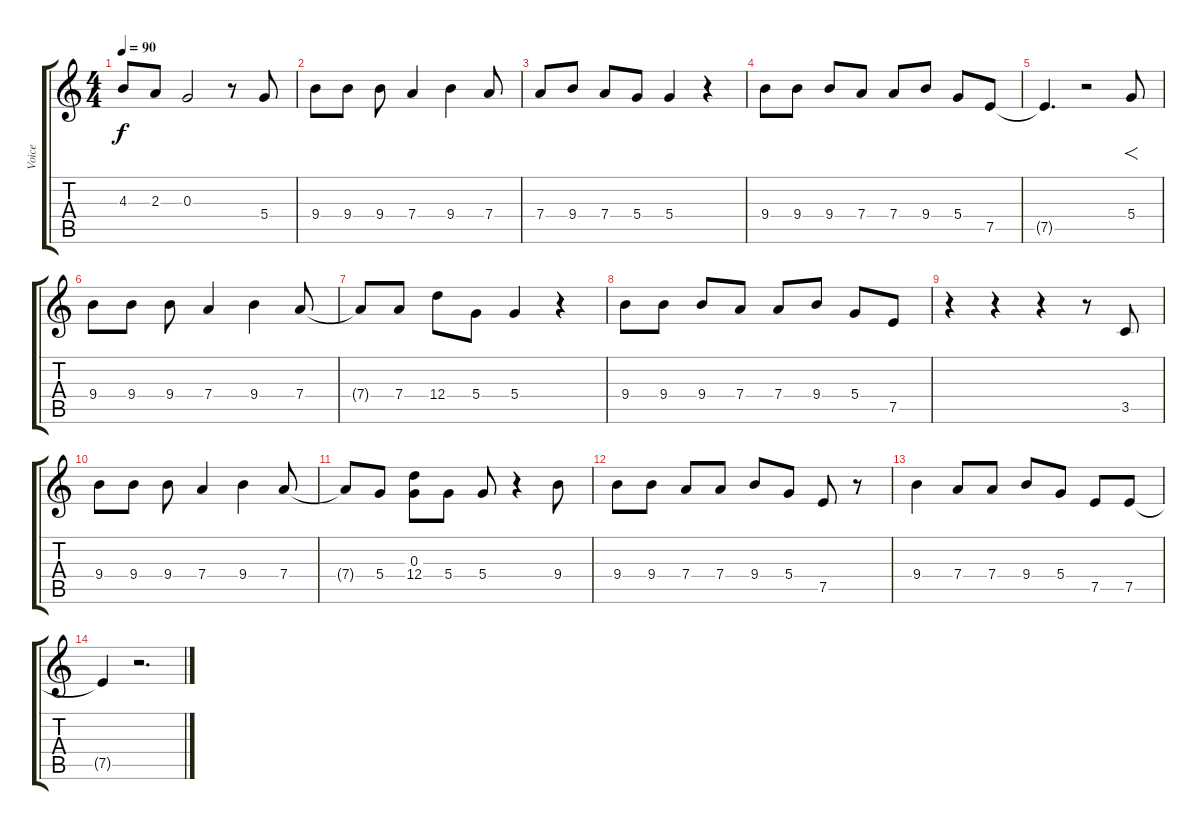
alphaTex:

\track ("Voice" "Voice") {instrument overdrivenguitar}
\staff {score tabs}
\tuning (E4 B3 G3 D3 A2 E2) {hide}
\ts (4 4)
\tempo 90
\clef g2
\ks c
4.3.8{dy f} 2.3.8 0.3.2 r.8 5.4.8 |
9.4.8 9.4.8 9.4.8 7.4.4 9.4.4 7.4.8 |
7.4.8 9.4.8 7.4.8 5.4.8 5.4.4 r.4 |
9.4.8 9.4.8 9.4.8 7.4.8 7.4.8 9.4.8 5.4.8 7.5.8 |
7.5{t}.4{d} r.2 5.4.8{f} |
9.4.8 9.4.8 9.4.8 7.4.4 9.4.4 7.4.8 |
7.4{t}.8 7.4.8 12.4.8 5.4.8 5.4.4 r.4 |
9.4.8 9.4.8 9.4.8 7.4.8 7.4.8 9.4.8 5.4.8 7.5.8 |
r.4 r.4 r.4 r.8 3.5.8 |
9.4.8 9.4.8 9.4.8 7.4.4 9.4.4 7.4.8 |
7.4{t}.8 5.4.8 (0.3 12.4).8 5.4.8 5.4.8 r.4 9.4.8 |
9.4.8 9.4.8 7.4.8 7.4.8 9.4.8 5.4.8 7.5.8 r.8 |
9.4.4 7.4.8 7.4.8 9.4.8 5.4.8 7.5.8 7.5.8 |
7.5{t}.4 r.2{d}
